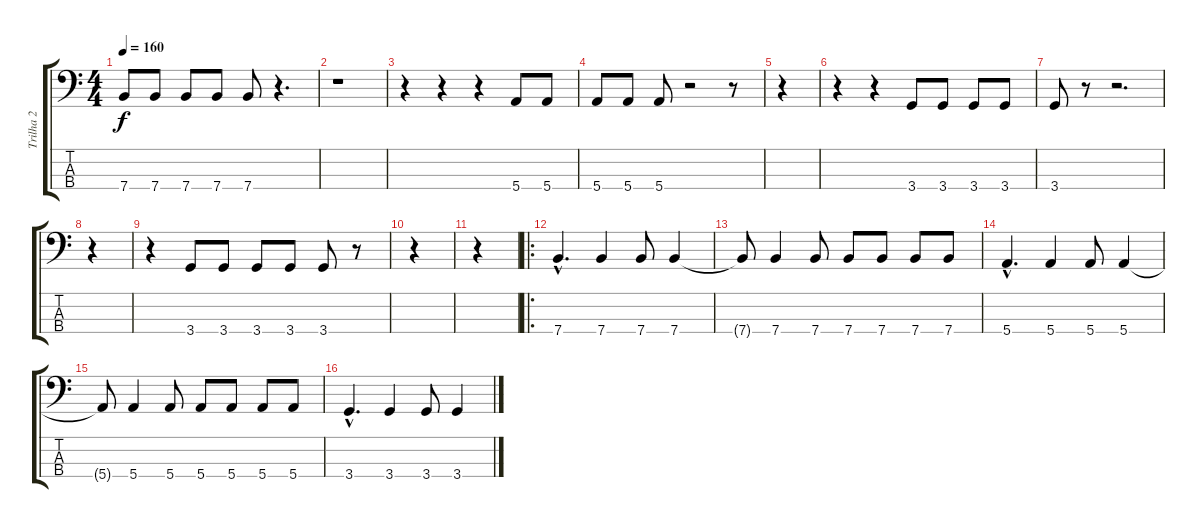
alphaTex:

\track ("Trilha 2" "Trilha 2") {instrument electricbassfinger}
\staff {score tabs}
\tuning (G2 D2 A1 E1) {hide}
\ts (4 4)
\tempo 160
\clef f4
\ks c
7.4.8{dy f} 7.4.8 7.4.8 7.4.8 7.4.8 r.4{d} |
r.1 |
r.4 r.4 r.4 5.4.8 5.4.8 |
5.4.8 5.4.8 5.4.8 r.2 r.8 |
r.4 |
r.4 r.4 3.4.8 3.4.8 3.4.8 3.4.8 |
3.4.8 r.8 r.2{d} |
r.4 |
r.4 3.4.8 3.4.8 3.4.8 3.4.8 3.4.8 r.8 |
r.4 |
r.4 |
\ro
7.4{hac}.4{d} 7.4.4 7.4.8 7.4.4 |
7.4{t}.8 7.4.4 7.4.8 7.4.8 7.4.8 7.4.8 7.4.8 |
5.4{hac}.4{d} 5.4.4 5.4.8 5.4.4 |
5.4{t}.8 5.4.4 5.4.8 5.4.8 5.4.8 5.4.8 5.4.8 |
3.4{hac}.4{d} 3.4.4 3.4.8 3.4.4
